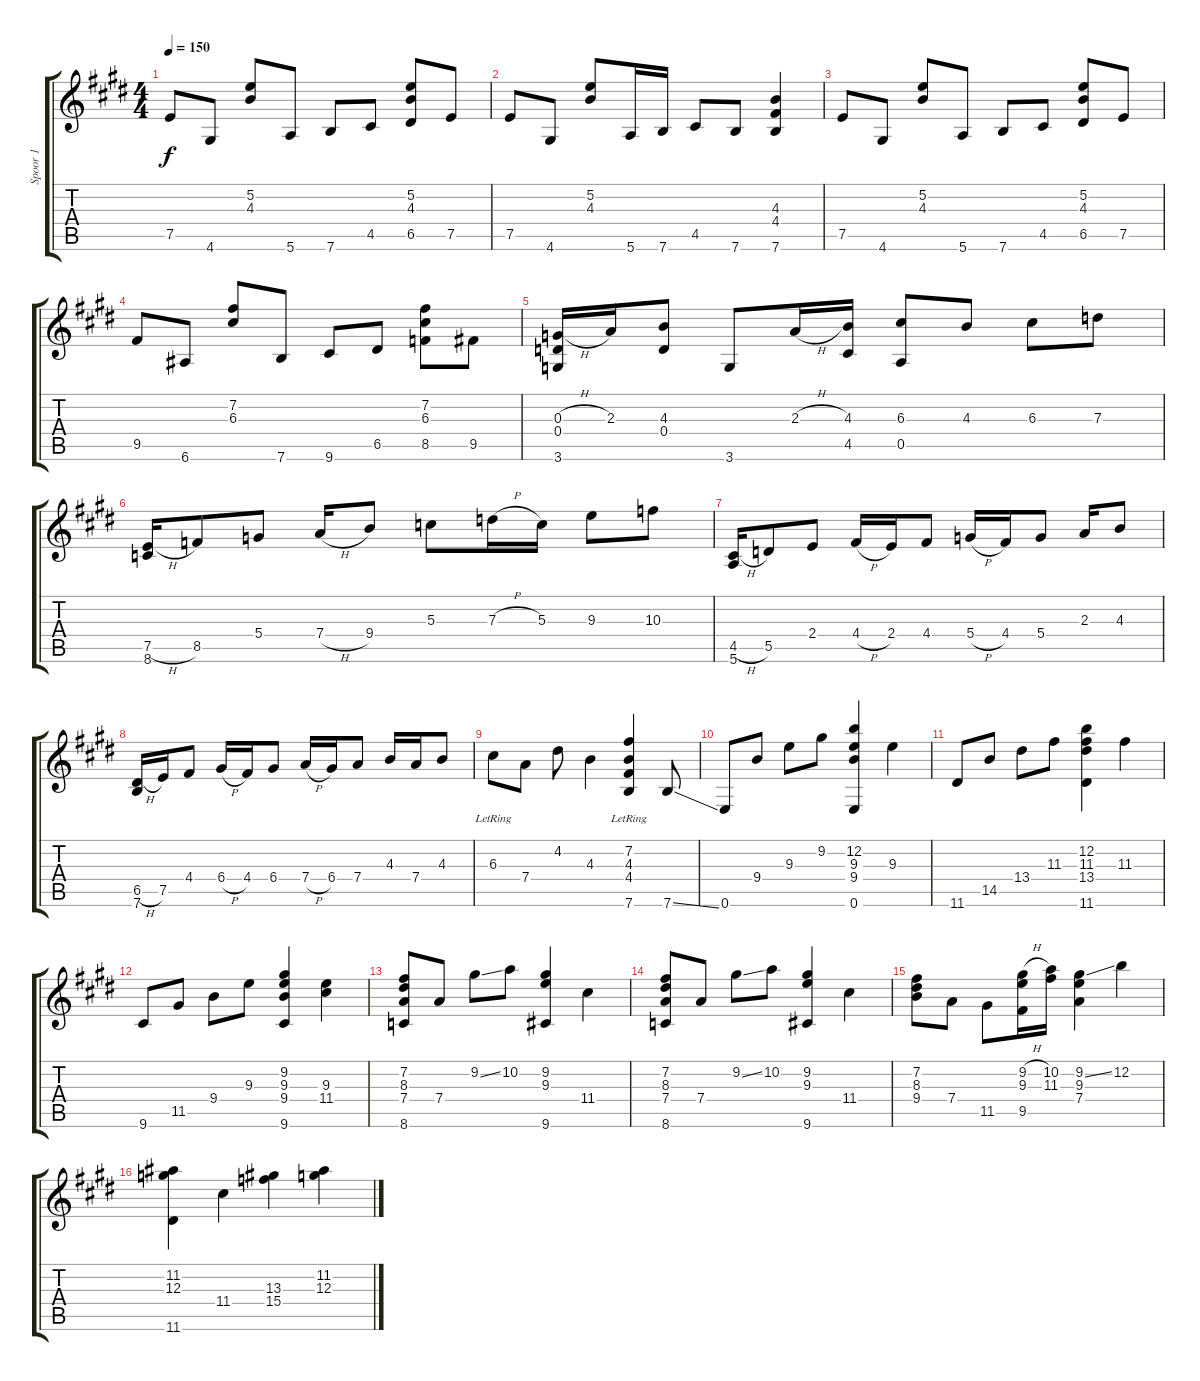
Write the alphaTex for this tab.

\track ("Spoor 1" "Spoor 1") {instrument acousticguitarnylon}
\staff {score tabs}
\tuning (E4 B3 G3 D3 A2 E2) {hide}
\ts (4 4)
\tempo 150
\clef g2
\ks e
7.5.8{dy f} 4.6.8 (5.2 4.3).8 5.6.8 7.6.8 4.5.8 (5.2 4.3 6.5).8 7.5.8 |
7.5.8 4.6.8 (5.2 4.3).8 5.6.16 7.6.16 4.5.8 7.6.8 (4.3 4.4 7.6).4 |
7.5.8 4.6.8 (5.2 4.3).8 5.6.8 7.6.8 4.5.8 (5.2 4.3 6.5).8 7.5.8 |
9.5.8 6.6.8 (7.2 6.3).8 7.6.8 9.6.8 6.5.8 (7.2 6.3 8.5).8 9.5.8 |
(0.3{h} 0.4 3.6).16 2.3.16 (4.3 0.4).8 3.6.8 2.3{h}.16 (4.3 4.5).16 (6.3 0.5).8 4.3.8 6.3.8 7.3.8 |
(7.5{h} 8.6).16 8.5.8 5.4.8 7.4{h}.16 9.4.8 5.3.8 7.3{h}.16 5.3.16 9.3.8 10.3.8 |
(4.5{h} 5.6).16 5.5.8 2.4.8 4.4{h}.16 2.4.16 4.4.8 5.4{h}.16 4.4.16 5.4.8 2.3.16 4.3.8 |
(6.5{h} 7.6).16 7.5.16 4.4.8 6.4{h}.16 4.4.16 6.4.8 7.4{h}.16 6.4.16 7.4.8 4.3.16 7.4.16 4.3.8 |
6.3{lr}.8 7.4.8 4.2.8 4.3.4 (7.2{lr} 4.3 4.4 7.6).4 7.6{ss}.8 |
0.6.8 9.4.8 9.3.8 9.2.8 (12.2 9.3 9.4 0.6).4 9.3.4 |
11.6.8 14.5.8 13.4.8 11.3.8 (12.2 11.3 13.4 11.6).4 11.3.4 |
9.6.8 11.5.8 9.4.8 9.3.8 (9.2 9.3 9.4 9.6).4 (9.3 11.4).4 |
(7.2 8.3 7.4 8.6).8 7.4.8 9.2{ss}.8 10.2.8 (9.2 9.3 9.6).4 11.4.4 |
(7.2 8.3 7.4 8.6).8 7.4.8 9.2{ss}.8 10.2.8 (9.2 9.3 9.6).4 11.4.4 |
(7.2 8.3 9.4).8 7.4.8 11.5.8 (9.2{h} 9.3 9.5).16 (10.2 11.3).16 (9.2{ss} 9.3 7.4).4 12.2.4 |
(11.2 12.3 11.6).4 11.4.4 (13.3 15.4).4 (11.2 12.3).4
